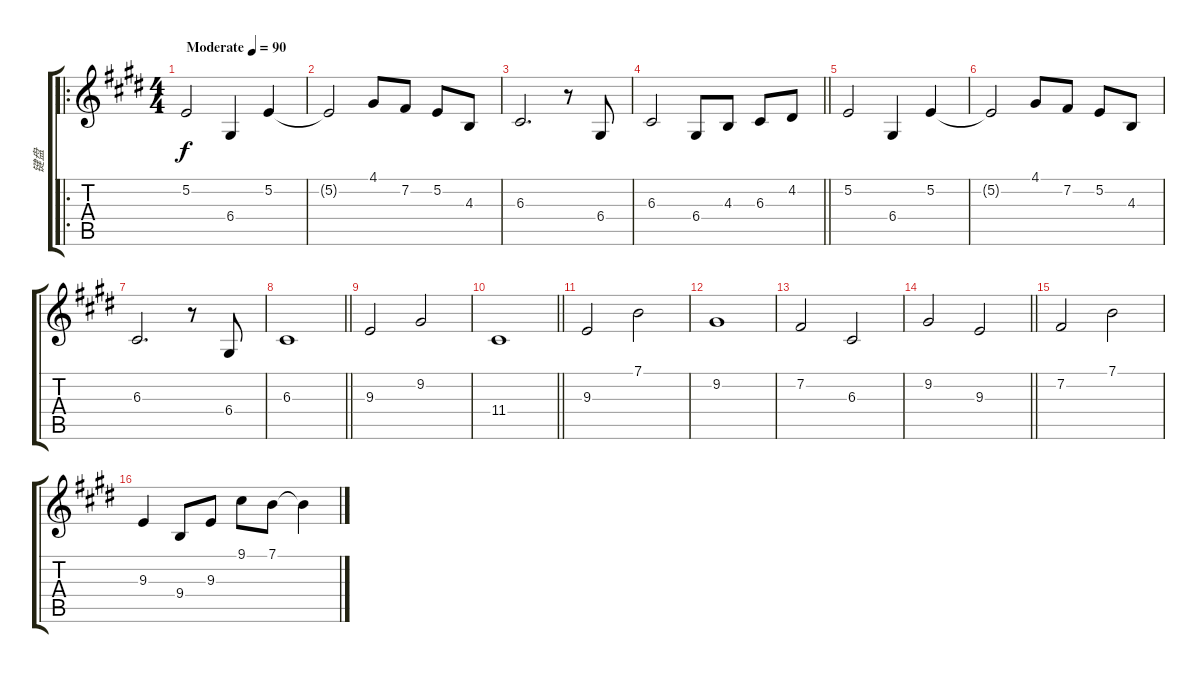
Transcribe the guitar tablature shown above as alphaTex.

\track ("键盘" "键盘") {solo instrument synthvoice}
\staff {score tabs}
\tuning (E4 B3 G3 D3 A2 E2) {hide}
\ro
\ts (4 4)
\tempo (90 "Moderate")
\clef g2
\ks e
5.2.2{dy f instrument synthvoice} 6.4.4 5.2.4 |
5.2{t}.2 4.1.8 7.2.8 5.2.8 4.3.8 |
6.3.2{d} r.8 6.4.8 |
\barLineRight lightlight
6.3.2 6.4.8 4.3.8 6.3.8 4.2.8 |
\section ("" "")
5.2.2 6.4.4 5.2.4 |
5.2{t}.2 4.1.8 7.2.8 5.2.8 4.3.8 |
6.3.2{d} r.8 6.4.8 |
\barLineRight lightlight
6.3.1 |
\section ("" "")
9.3.2 9.2.2 |
\barLineRight lightlight
11.4.1 |
9.3.2 7.1.2 |
9.2.1 |
7.2.2 6.3.2 |
\barLineRight lightlight
9.2.2 9.3.2 |
7.2.2 7.1.2 |
9.3.4 9.4.8 9.3.8 9.1.8 7.1.8 7.1{t}.4
